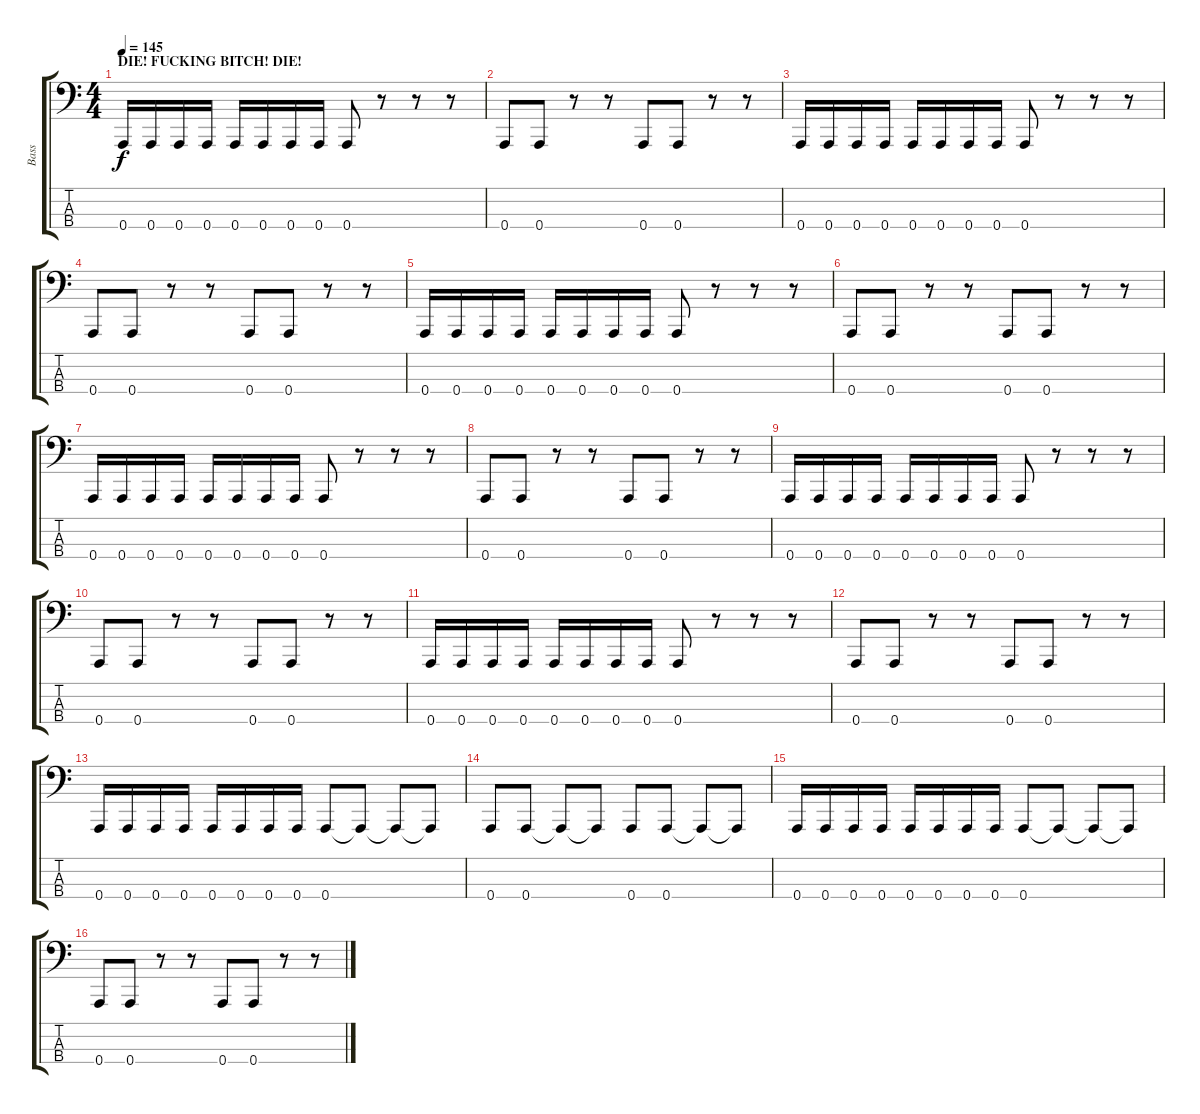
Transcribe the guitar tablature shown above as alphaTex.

\track ("Bass" "Bass") {instrument electricbasspick}
\staff {score tabs}
\tuning (D2 A1 E1 A0) {hide}
\ts (4 4)
\section ("" "DIE! FUCKING BITCH! DIE!")
\tempo 145
\clef f4
\ks c
0.4.16{dy f} 0.4.16 0.4.16 0.4.16 0.4.16 0.4.16 0.4.16 0.4.16 0.4.8 r.8 r.8 r.8 |
0.4.8 0.4.8 r.8 r.8 0.4.8 0.4.8 r.8 r.8 |
0.4.16 0.4.16 0.4.16 0.4.16 0.4.16 0.4.16 0.4.16 0.4.16 0.4.8 r.8 r.8 r.8 |
0.4.8 0.4.8 r.8 r.8 0.4.8 0.4.8 r.8 r.8 |
0.4.16 0.4.16 0.4.16 0.4.16 0.4.16 0.4.16 0.4.16 0.4.16 0.4.8 r.8 r.8 r.8 |
0.4.8 0.4.8 r.8 r.8 0.4.8 0.4.8 r.8 r.8 |
0.4.16 0.4.16 0.4.16 0.4.16 0.4.16 0.4.16 0.4.16 0.4.16 0.4.8 r.8 r.8 r.8 |
0.4.8 0.4.8 r.8 r.8 0.4.8 0.4.8 r.8 r.8 |
0.4.16 0.4.16 0.4.16 0.4.16 0.4.16 0.4.16 0.4.16 0.4.16 0.4.8 r.8 r.8 r.8 |
0.4.8 0.4.8 r.8 r.8 0.4.8 0.4.8 r.8 r.8 |
0.4.16 0.4.16 0.4.16 0.4.16 0.4.16 0.4.16 0.4.16 0.4.16 0.4.8 r.8 r.8 r.8 |
0.4.8 0.4.8 r.8 r.8 0.4.8 0.4.8 r.8 r.8 |
0.4.16 0.4.16 0.4.16 0.4.16 0.4.16 0.4.16 0.4.16 0.4.16 0.4.8 0.4{t}.8 0.4{t}.8 0.4{t}.8 |
0.4.8 0.4.8 0.4{t}.8 0.4{t}.8 0.4.8 0.4.8 0.4{t}.8 0.4{t}.8 |
0.4.16 0.4.16 0.4.16 0.4.16 0.4.16 0.4.16 0.4.16 0.4.16 0.4.8 0.4{t}.8 0.4{t}.8 0.4{t}.8 |
0.4.8 0.4.8 r.8 r.8 0.4.8 0.4.8 r.8 r.8
